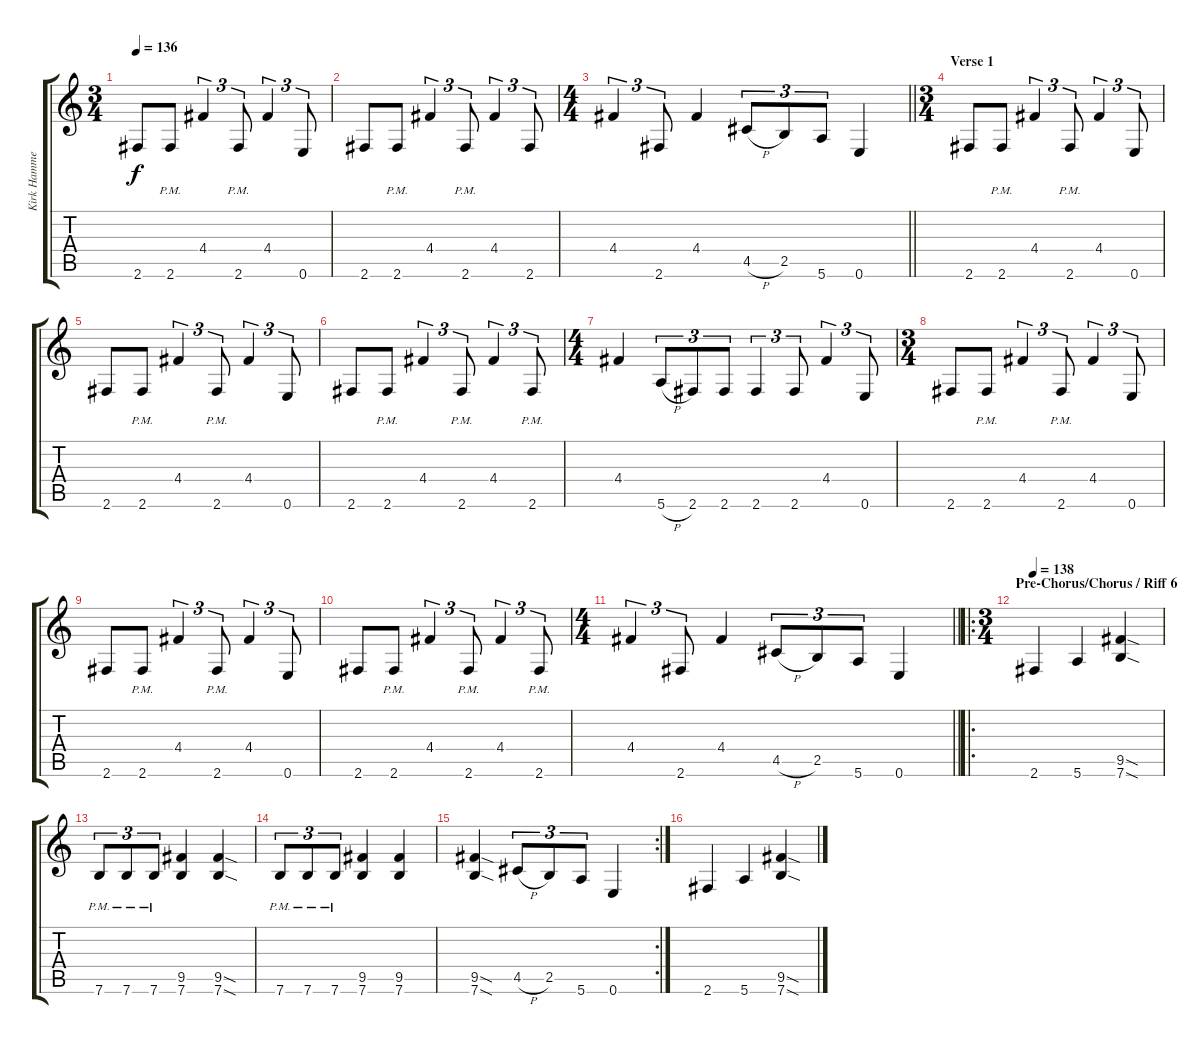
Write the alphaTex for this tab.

\track ("Kirk Hammett Riff" "Kirk Hamme") {instrument distortionguitar}
\staff {score tabs}
\tuning (E4 B3 G3 D3 A2 E2) {hide}
\ts (3 4)
\tempo 136
\clef g2
\ks c
2.6.8{dy f} 2.6{pm}.8 4.4.4{tu (3 2)} 2.6{pm}.8{tu (3 2)} 4.4.4{tu (3 2)} 0.6.8{tu (3 2)} |
2.6.8 2.6{pm}.8 4.4.4{tu (3 2)} 2.6{pm}.8{tu (3 2)} 4.4.4{tu (3 2)} 2.6.8{tu (3 2)} |
\ts (4 4)
\barLineRight lightlight
4.4.4{tu (3 2)} 2.6.8{tu (3 2)} 4.4.4 4.5{h}.8{tu (3 2)} 2.5.8{tu (3 2)} 5.6.8{tu (3 2)} 0.6.4 |
\ts (3 4)
\section ("" "Verse 1")
2.6.8 2.6{pm}.8 4.4.4{tu (3 2)} 2.6{pm}.8{tu (3 2)} 4.4.4{tu (3 2)} 0.6.8{tu (3 2)} |
2.6.8 2.6{pm}.8 4.4.4{tu (3 2)} 2.6{pm}.8{tu (3 2)} 4.4.4{tu (3 2)} 0.6.8{tu (3 2)} |
2.6.8 2.6{pm}.8 4.4.4{tu (3 2)} 2.6{pm}.8{tu (3 2)} 4.4.4{tu (3 2)} 2.6{pm}.8{tu (3 2)} |
\ts (4 4)
4.4.4 5.6{h}.8{tu (3 2)} 2.6.8{tu (3 2)} 2.6.8{tu (3 2)} 2.6.4{tu (3 2)} 2.6.8{tu (3 2)} 4.4.4{tu (3 2)} 0.6.8{tu (3 2)} |
\ts (3 4)
2.6.8 2.6{pm}.8 4.4.4{tu (3 2)} 2.6{pm}.8{tu (3 2)} 4.4.4{tu (3 2)} 0.6.8{tu (3 2)} |
2.6.8 2.6{pm}.8 4.4.4{tu (3 2)} 2.6{pm}.8{tu (3 2)} 4.4.4{tu (3 2)} 0.6.8{tu (3 2)} |
2.6.8 2.6{pm}.8 4.4.4{tu (3 2)} 2.6{pm}.8{tu (3 2)} 4.4.4{tu (3 2)} 2.6{pm}.8{tu (3 2)} |
\ts (4 4)
\barLineRight lightlight
4.4.4{tu (3 2)} 2.6.8{tu (3 2)} 4.4.4 4.5{h}.8{tu (3 2)} 2.5.8{tu (3 2)} 5.6.8{tu (3 2)} 0.6.4 |
\ro
\ts (3 4)
\section ("" "Pre-Chorus/Chorus / Riff 6")
\tempo 138
2.6.4 5.6.4 (9.5{sod} 7.6{sod}).4 |
7.6{pm}.8{tu (3 2)} 7.6{pm}.8{tu (3 2)} 7.6{pm}.8{tu (3 2)} (9.5 7.6).4 (9.5{sod} 7.6{sod}).4 |
7.6{pm}.8{tu (3 2)} 7.6{pm}.8{tu (3 2)} 7.6{pm}.8{tu (3 2)} (9.5 7.6).4 (9.5 7.6).4 |
\rc 2
(9.5{sod} 7.6{sod}).4 4.5{h}.8{tu (3 2)} 2.5.8{tu (3 2)} 5.6.8{tu (3 2)} 0.6.4 |
2.6.4 5.6.4 (9.5{sod} 7.6{sod}).4
